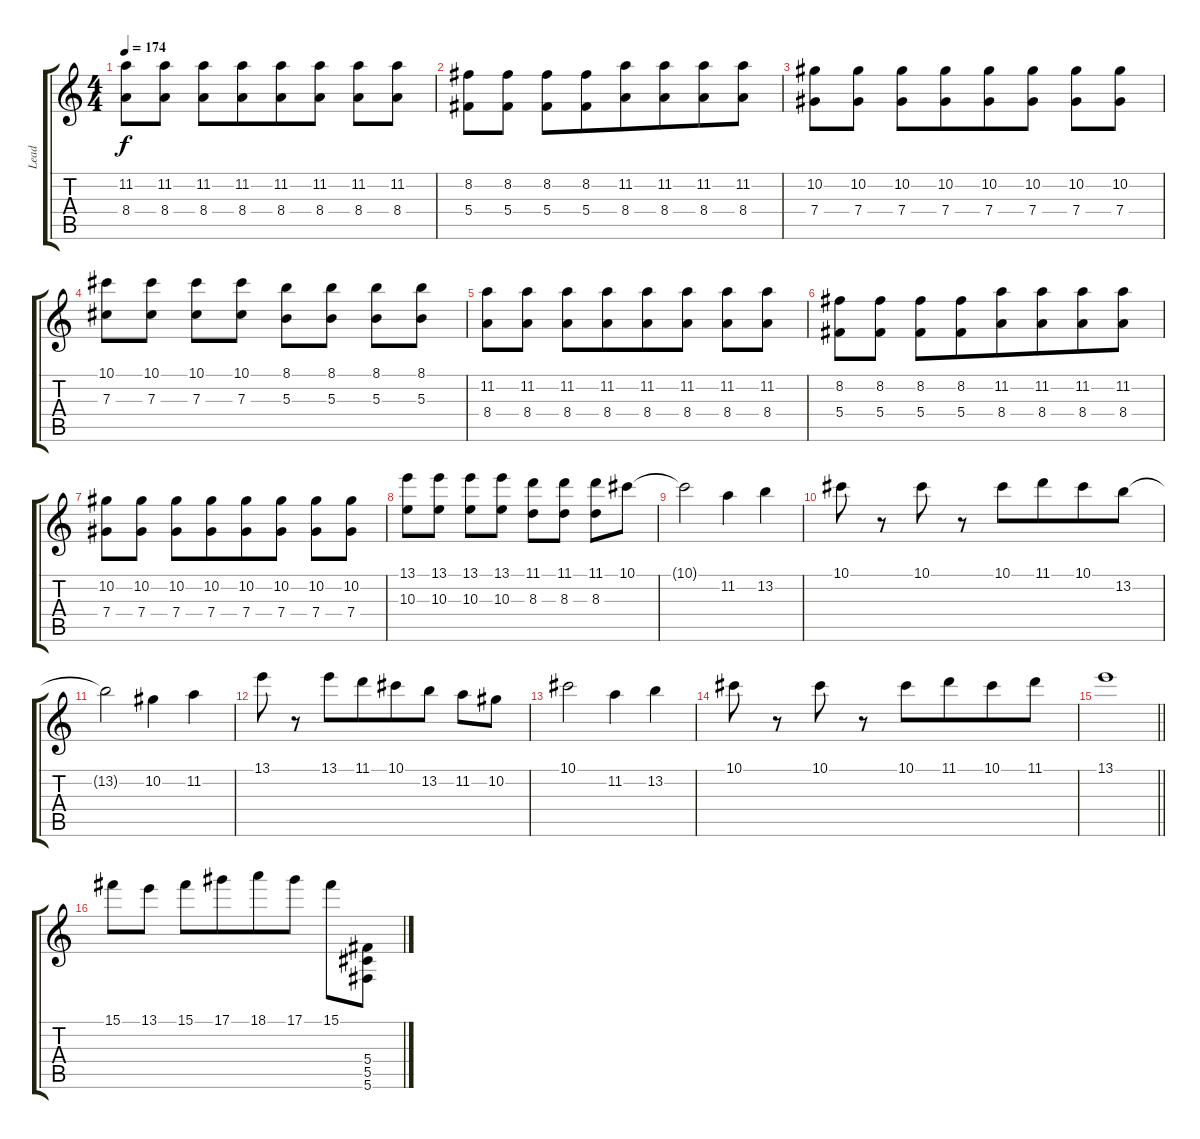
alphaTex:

\track ("Lead" "Lead") {instrument distortionguitar}
\staff {score tabs}
\tuning (Eb4 Bb3 Gb3 Db3 Ab2 Db2) {hide}
\ts (4 4)
\tempo 174
\clef g2
\ks c
(11.2 8.4).8{dy f beam merge} (11.2 8.4).8 (11.2 8.4).8 (11.2 8.4).8{beam merge} (11.2 8.4).8{beam merge} (11.2 8.4).8 (11.2 8.4).8 (11.2 8.4).8 |
(8.2 5.4).8{beam merge} (8.2 5.4).8 (8.2 5.4).8 (8.2 5.4).8{beam merge} (11.2 8.4).8{beam merge} (11.2 8.4).8{beam merge} (11.2 8.4).8{beam merge} (11.2 8.4).8 |
(10.2 7.4).8 (10.2 7.4).8 (10.2 7.4).8 (10.2 7.4).8{beam merge} (10.2 7.4).8{beam merge} (10.2 7.4).8 (10.2 7.4).8{beam merge} (10.2 7.4).8 |
(10.1 7.3).8 (10.1 7.3).8 (10.1 7.3).8 (10.1 7.3).8 (8.1 5.3).8 (8.1 5.3).8 (8.1 5.3).8 (8.1 5.3).8 |
(11.2 8.4).8{beam merge} (11.2 8.4).8 (11.2 8.4).8 (11.2 8.4).8{beam merge} (11.2 8.4).8{beam merge} (11.2 8.4).8 (11.2 8.4).8 (11.2 8.4).8 |
(8.2 5.4).8{beam merge} (8.2 5.4).8 (8.2 5.4).8 (8.2 5.4).8{beam merge} (11.2 8.4).8{beam merge} (11.2 8.4).8{beam merge} (11.2 8.4).8{beam merge} (11.2 8.4).8 |
(10.2 7.4).8 (10.2 7.4).8 (10.2 7.4).8 (10.2 7.4).8{beam merge} (10.2 7.4).8{beam merge} (10.2 7.4).8 (10.2 7.4).8{beam merge} (10.2 7.4).8 |
(13.1 10.3).8 (13.1 10.3).8 (13.1 10.3).8 (13.1 10.3).8 (11.1 8.3).8 (11.1 8.3).8 (11.1 8.3).8{beam merge} 10.1.8 |
10.1{t}.2{beam merge} 11.2.4 13.2.4 |
10.1.8 r.8 10.1.8 r.8 10.1.8 11.1.8{beam merge} 10.1.8{beam merge} 13.2.8 |
13.2{t}.2{beam merge} 10.2.4 11.2.4 |
13.1.8 r.8 13.1.8 11.1.8{beam merge} 10.1.8 13.2.8 11.2.8 10.2.8 |
10.1.2{beam merge} 11.2.4 13.2.4 |
10.1.8 r.8 10.1.8 r.8 10.1.8 11.1.8{beam merge} 10.1.8{beam merge} 11.1.8 |
\barLineRight lightlight
13.1.1 |
15.1.8 13.1.8 15.1.8 17.1.8{beam merge} 18.1.8 17.1.8 15.1.8 (5.4 5.5 5.6).8
